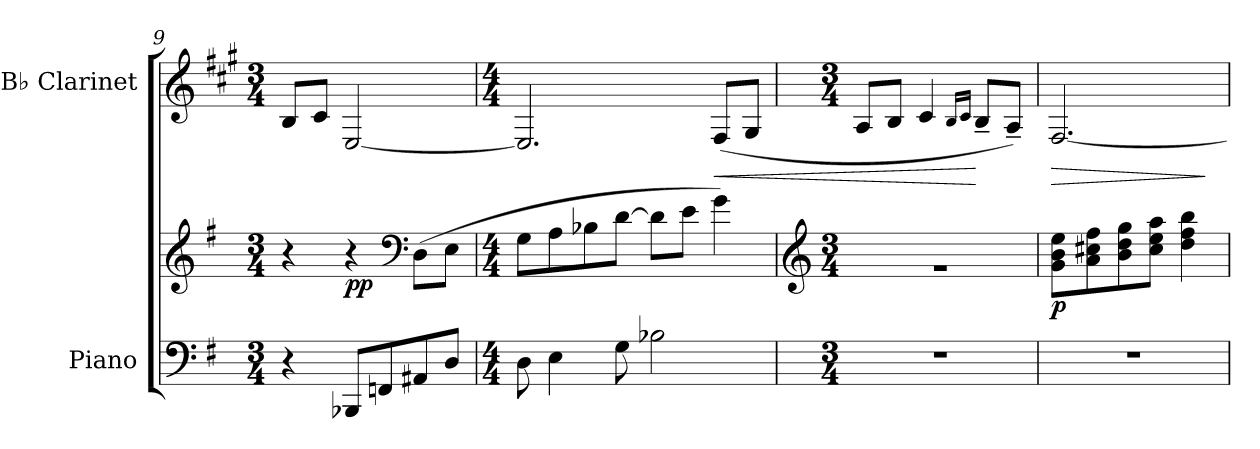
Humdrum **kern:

**kern	**kern	**dynam	**kern	**dynam
*part2	*part2	*part2	*part1	*part1
*staff3	*staff2	*staff2/3	*staff1	*staff1
*I"Piano	*	*	*I"B♭ Clarinet	*
*I'Pno.	*	*	*I'B♭ Cl.	*
!!LO:LB:g=z
*clefF4	*clefG2	*	*clefG2	*
*	*	*	*ITrd1c2	*
*k[f#]	*k[f#]	*	*k[f#]	*
*M3/4	*M3/4	*	*M3/4	*
=9	=9	=9	=9	=9
4r	4r	.	8A/L	.
.	.	.	8B/J	.
!	!	!LO:DY:b	!	!
8BBB-X/L	4r	pp	[2D/	.
8FFn/	.	.	.	.
*	*clefF4	*	*	*
8AA#X/	(>8D\L	.	.	.
8D/J	8E\J	.	.	.
=10	=10	=10	=10	=10
*M4/4	*M4/4	*	*M4/4	*
8D\	8G\L	.	2.D/]	.
4E\	8A\	.	.	.
.	8B-X\	.	.	.
8G\	[8d\J	.	.	.
2B-X\	8d\L]	.	.	.
.	8e\J	.	.	.
!	!	!	!	!LO:HP:b
.	4g\)	.	(<8E/L	<
.	.	.	8F#/J	.
=11	=11	=11	=11	=11
*	*clefG2	*	*	*
*M3/4	*M3/4	*	*M3/4	*
2.r	2.rg	.	8G/L	.
.	.	.	8A/J	.
.	.	.	4B/	.
.	.	.	16qA/LL	.
.	.	.	16qB/JJ	.
.	.	.	8A~/L	[
.	.	.	8G~/J)	.
!!LO:LB:g=z
=12	=12	=12	=12	=12
!	!	!LO:DY:b	!	!LO:HP:b
2.r	8g\ 8b\ 8ee\L	p	[2.E/	>
.	8a\ 8cc#X\ 8ff#\	.	.	.
.	8b\ 8dd\ 8gg\	.	.	.
.	8cc#\ 8ee\ 8aa\J	.	.	.
.	4dd\ 4ff#\ 4bb\	.	.	.
.	.	.	.	]
=	=	=	=	=
*-	*-	*-	*-	*-
